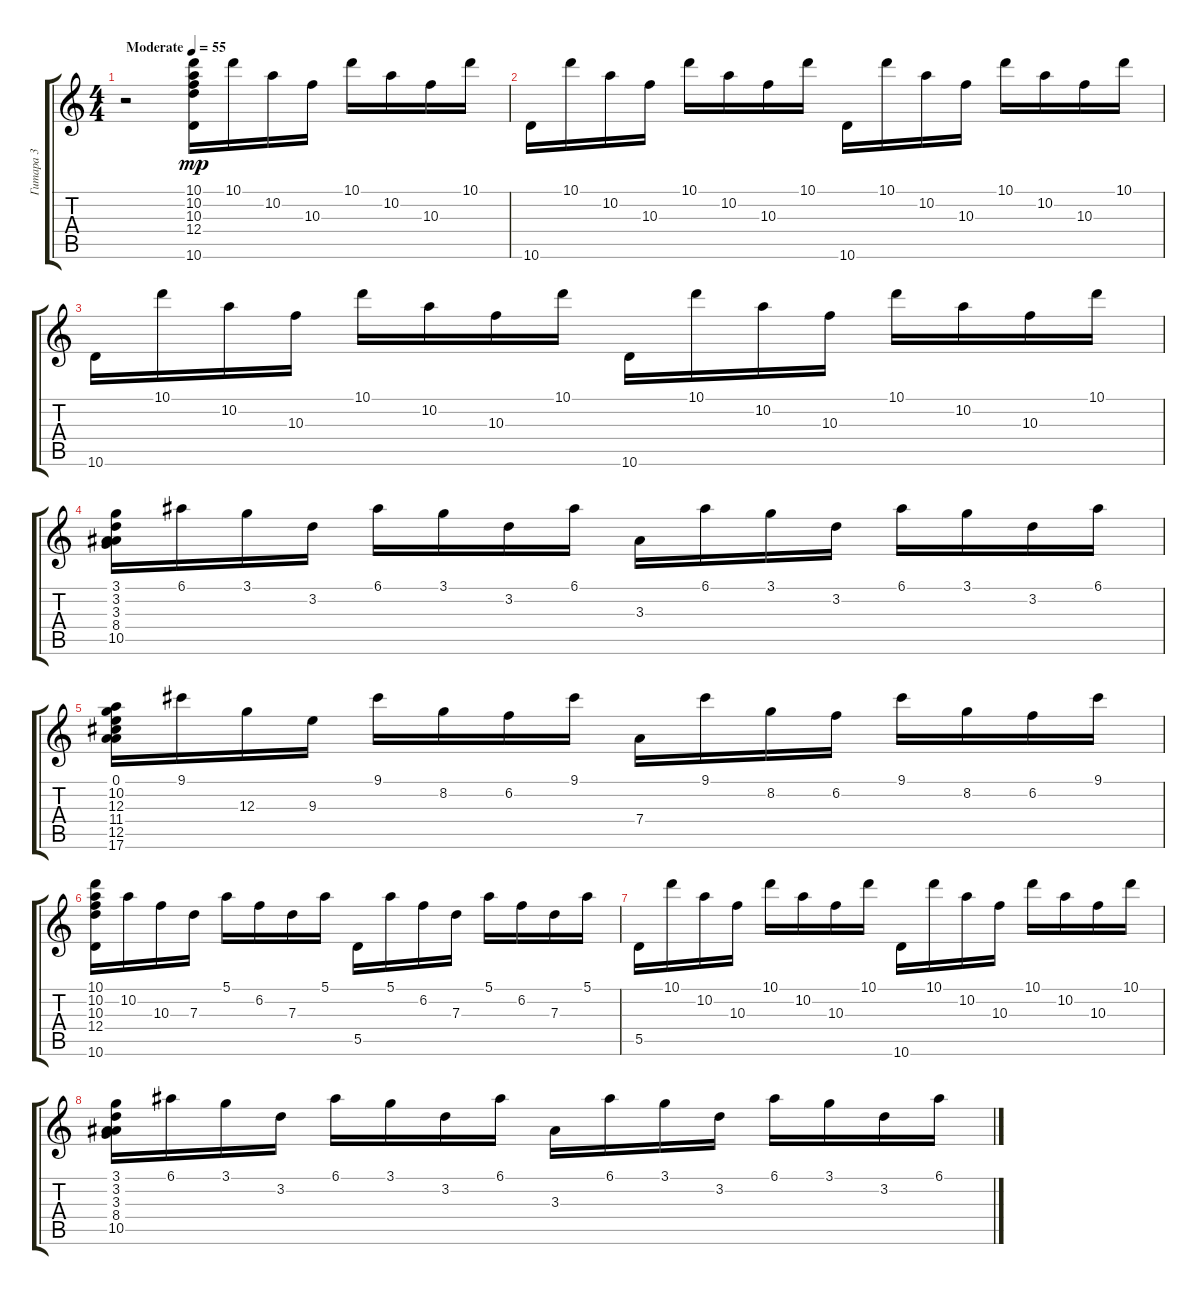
\track ("Гитара 3" "Гитара 3") {instrument acousticguitarnylon}
\staff {score tabs}
\tuning (E4 B3 G3 D3 A2 E2) {hide}
\ts (4 4)
\tempo (55 "Moderate")
\tempo 70
\tempo (55 "Moderate")
\clef g2
\ks c
r.2{dy mp instrument acousticguitarnylon} (10.1 10.2 10.3 12.4 10.6).16 10.1.16 10.2.16 10.3.16 10.1.16 10.2.16 10.3.16 10.1.16 |
10.6.16 10.1.16 10.2.16 10.3.16 10.1.16 10.2.16 10.3.16 10.1.16 10.6.16 10.1.16 10.2.16 10.3.16 10.1.16 10.2.16 10.3.16 10.1.16 |
10.6.16 10.1.16 10.2.16 10.3.16 10.1.16 10.2.16 10.3.16 10.1.16 10.6.16 10.1.16 10.2.16 10.3.16 10.1.16 10.2.16 10.3.16 10.1.16 |
(3.1 3.2 3.3 8.4 10.5).16 6.1.16 3.1.16 3.2.16 6.1.16 3.1.16 3.2.16 6.1.16 3.3.16 6.1.16 3.1.16 3.2.16 6.1.16 3.1.16 3.2.16 6.1.16 |
(0.1 10.2 12.3 11.4 12.5 17.6).16 9.1.16 12.3.16 9.3.16 9.1.16 8.2.16 6.2.16 9.1.16 7.4.16 9.1.16 8.2.16 6.2.16 9.1.16 8.2.16 6.2.16 9.1.16 |
(10.1 10.2 10.3 12.4 10.6).16 10.2.16 10.3.16 7.3.16 5.1.16 6.2.16 7.3.16 5.1.16 5.5.16 5.1.16 6.2.16 7.3.16 5.1.16 6.2.16 7.3.16 5.1.16 |
5.5.16 10.1.16 10.2.16 10.3.16 10.1.16 10.2.16 10.3.16 10.1.16 10.6.16 10.1.16 10.2.16 10.3.16 10.1.16 10.2.16 10.3.16 10.1.16 |
(3.1 3.2 3.3 8.4 10.5).16 6.1.16 3.1.16 3.2.16 6.1.16 3.1.16 3.2.16 6.1.16 3.3.16 6.1.16 3.1.16 3.2.16 6.1.16 3.1.16 3.2.16 6.1.16
